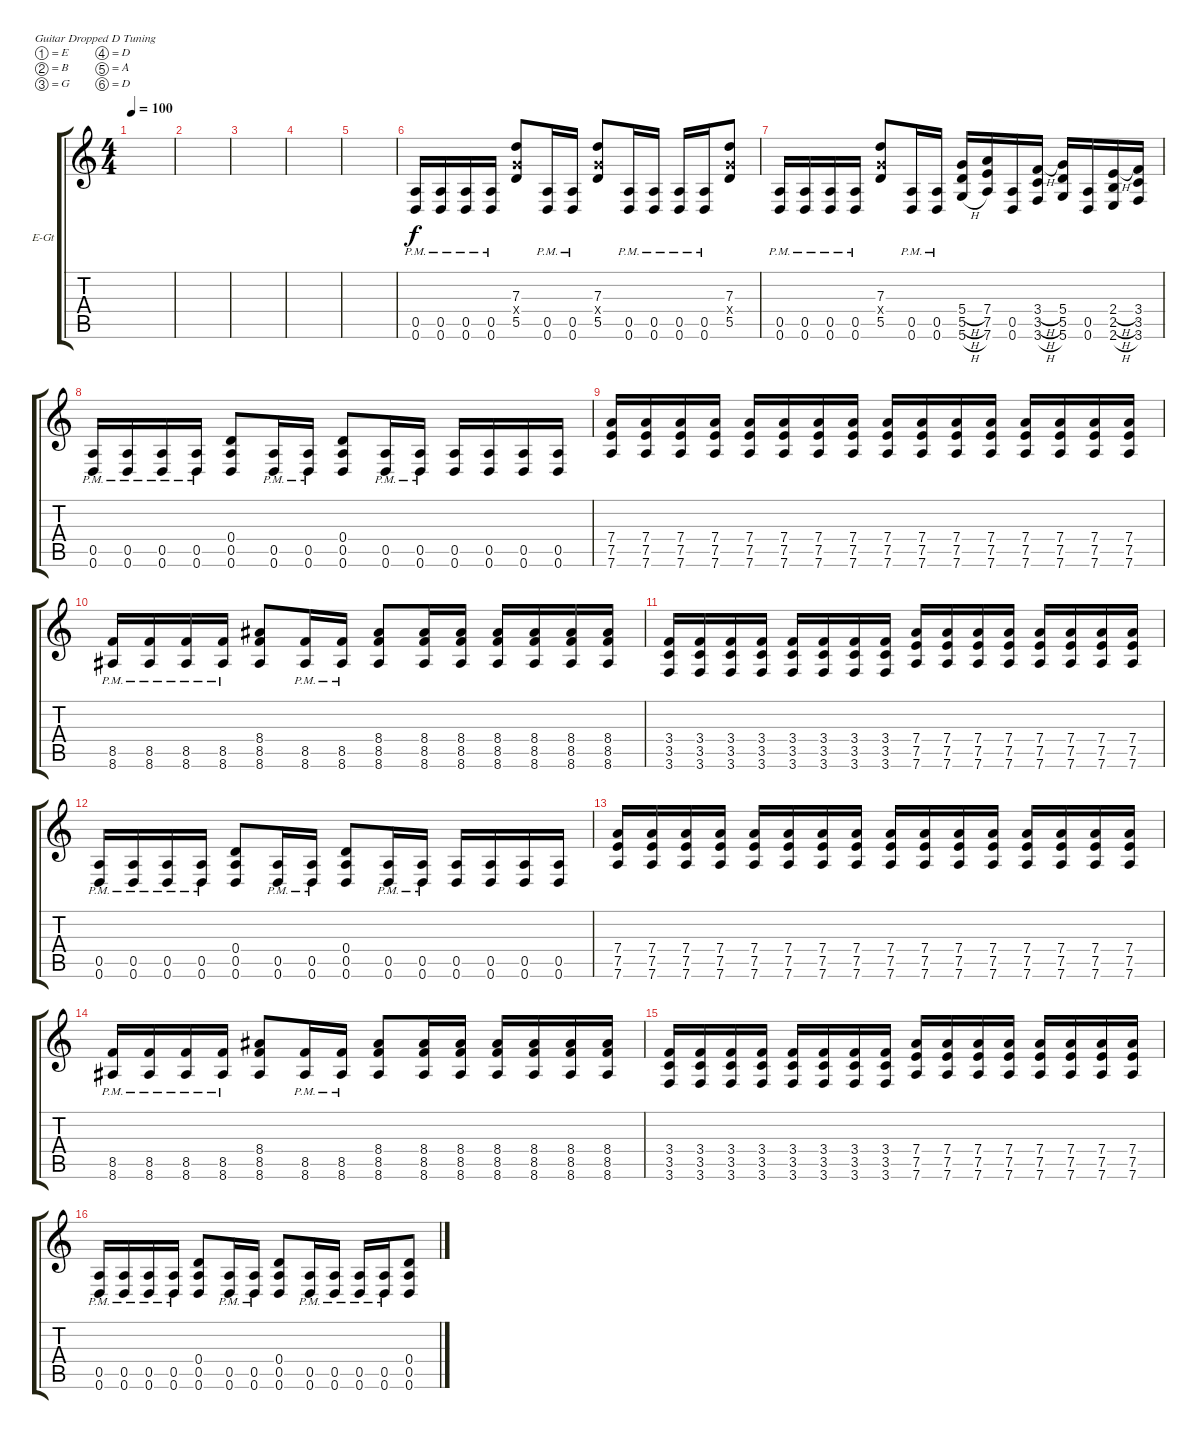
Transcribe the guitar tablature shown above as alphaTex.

\defaultSystemsLayout 4
\bracketExtendMode groupsimilarinstruments
\firstSystemTrackNameOrientation horizontal
\otherSystemsTrackNameOrientation horizontal
\track ("Electric Guitar" "E-Gt") {instrument distortionguitar}
\staff {score tabs}
\tuning (E4 B3 G3 D3 A2 D2)
\ts (4 4)
\tempo 100
\clef g2
\scale
0.487395
\ks c
|
\scale
0.256303 |
\scale
0.256303 |
\scale
0.333333 |
\scale
0.333333 |
\scale
0.333333 (0.6{pm} 0.5{pm}).16 (0.5{pm} 0.6{pm}).16 (0.6{pm} 0.5{pm}).16 (0.5{pm} 0.6{pm}).16 (5.5 5.4{x} 7.3).8 (0.6{pm} 0.5{pm}).16 (0.6{pm} 0.5{pm}).16 (5.5 5.4{x} 7.3).8 (0.5{pm} 0.6{pm}).16 (0.5{pm} 0.6{pm}).16 (0.5{pm} 0.6{pm}).16 (0.5{pm} 0.6{pm}).16 (5.5 5.4{x} 7.3).8 |
\scale
0.333333 (0.6{pm} 0.5{pm}).16 (0.6{pm} 0.5{pm}).16 (0.6{pm} 0.5{pm}).16 (0.6{pm} 0.5{pm}).16 (5.5 5.4{x} 7.3).8 (0.6{pm} 0.5{pm}).16 (0.5{pm} 0.6{pm}).16 (5.5{h} 5.4{h} 5.6{h}).16 (7.6 7.5 7.4).16 (0.6 0.5).16 (3.6{h} 3.5{h} 3.4{h}).16 (5.4 5.5 5.6).16 (0.6 0.5).16 (2.6{h} 2.5{h} 2.4{h}).16 (3.4 3.5 3.6).16 |
\scale
0.333333 (0.6{pm} 0.5{pm}).16 (0.5{pm} 0.6{pm}).16 (0.6{pm} 0.5{pm}).16 (0.5{pm} 0.6{pm}).16 (0.5 0.4 0.6).8 (0.6{pm} 0.5{pm}).16 (0.6{pm} 0.5{pm}).16 (0.5 0.4 0.6).8 (0.5{pm} 0.6{pm}).16 (0.5{pm} 0.6{pm}).16 (0.5 0.6).16 (0.5 0.6).16 (0.5 0.6).16 (0.5 0.6).16 |
\scale
0.333333 (7.6 7.5 7.4).16 (7.6 7.5 7.4).16 (7.6 7.5 7.4).16 (7.6 7.5 7.4).16 (7.6 7.5 7.4).16 (7.6 7.5 7.4).16 (7.6 7.5 7.4).16 (7.6 7.5 7.4).16 (7.6 7.5 7.4).16 (7.6 7.5 7.4).16 (7.6 7.5 7.4).16 (7.6 7.5 7.4).16 (7.6 7.5 7.4).16 (7.6 7.5 7.4).16 (7.6 7.5 7.4).16 (7.6 7.5 7.4).16 |
\scale
0.333333 (8.6{pm} 8.5{pm}).16 (8.5{pm} 8.6{pm}).16 (8.6{pm} 8.5{pm}).16 (8.5{pm} 8.6{pm}).16 (8.5 8.4 8.6).8 (8.6{pm} 8.5{pm}).16 (8.6{pm} 8.5{pm}).16 (8.5 8.4 8.6).8 (8.6 8.5 8.4).16 (8.4 8.5 8.6).16 (8.4 8.5 8.6).16 (8.4 8.5 8.6).16 (8.4 8.5 8.6).16 (8.4 8.5 8.6).16 |
\scale
0.333333 (3.6 3.5 3.4).16 (3.6 3.4 3.5).16 (3.6 3.5 3.4).16 (3.6 3.4 3.5).16 (3.6 3.5 3.4).16 (3.6 3.4 3.5).16 (3.6 3.5 3.4).16 (3.6 3.4 3.5).16 (7.6 7.5 7.4).16 (7.6 7.5 7.4).16 (7.6 7.5 7.4).16 (7.6 7.5 7.4).16 (7.6 7.5 7.4).16 (7.6 7.5 7.4).16 (7.6 7.5 7.4).16 (7.6 7.5 7.4).16 |
\scale
0.333333 (0.6{pm} 0.5{pm}).16 (0.5{pm} 0.6{pm}).16 (0.6{pm} 0.5{pm}).16 (0.5{pm} 0.6{pm}).16 (0.5 0.4 0.6).8 (0.6{pm} 0.5{pm}).16 (0.6{pm} 0.5{pm}).16 (0.5 0.4 0.6).8 (0.5{pm} 0.6{pm}).16 (0.5{pm} 0.6{pm}).16 (0.5 0.6).16 (0.5 0.6).16 (0.5 0.6).16 (0.5 0.6).16 |
\scale
0.333333 (7.6 7.5 7.4).16 (7.6 7.5 7.4).16 (7.6 7.5 7.4).16 (7.6 7.5 7.4).16 (7.6 7.5 7.4).16 (7.6 7.5 7.4).16 (7.6 7.5 7.4).16 (7.6 7.5 7.4).16 (7.6 7.5 7.4).16 (7.6 7.5 7.4).16 (7.6 7.5 7.4).16 (7.6 7.5 7.4).16 (7.6 7.5 7.4).16 (7.6 7.5 7.4).16 (7.6 7.5 7.4).16 (7.6 7.5 7.4).16 |
\scale
0.333333 (8.6{pm} 8.5{pm}).16 (8.5{pm} 8.6{pm}).16 (8.6{pm} 8.5{pm}).16 (8.5{pm} 8.6{pm}).16 (8.5 8.4 8.6).8 (8.6{pm} 8.5{pm}).16 (8.6{pm} 8.5{pm}).16 (8.5 8.4 8.6).8 (8.6 8.5 8.4).16 (8.4 8.5 8.6).16 (8.4 8.5 8.6).16 (8.4 8.5 8.6).16 (8.4 8.5 8.6).16 (8.4 8.5 8.6).16 |
\scale
0.333333 (3.6 3.5 3.4).16 (3.6 3.4 3.5).16 (3.6 3.5 3.4).16 (3.6 3.4 3.5).16 (3.6 3.5 3.4).16 (3.6 3.4 3.5).16 (3.6 3.5 3.4).16 (3.6 3.4 3.5).16 (7.6 7.5 7.4).16 (7.6 7.5 7.4).16 (7.6 7.5 7.4).16 (7.6 7.5 7.4).16 (7.6 7.5 7.4).16 (7.6 7.5 7.4).16 (7.6 7.5 7.4).16 (7.6 7.5 7.4).16 |
\scale
0.303483 (0.6{pm} 0.5{pm}).16 (0.5{pm} 0.6{pm}).16 (0.6{pm} 0.5{pm}).16 (0.5{pm} 0.6{pm}).16 (0.5 0.4 0.6).8 (0.6{pm} 0.5{pm}).16 (0.6{pm} 0.5{pm}).16 (0.5 0.4 0.6).8 (0.5{pm} 0.6{pm}).16 (0.5{pm} 0.6{pm}).16 (0.5{pm} 0.6{pm}).16 (0.5{pm} 0.6{pm}).16 (0.5 0.4 0.6).8
